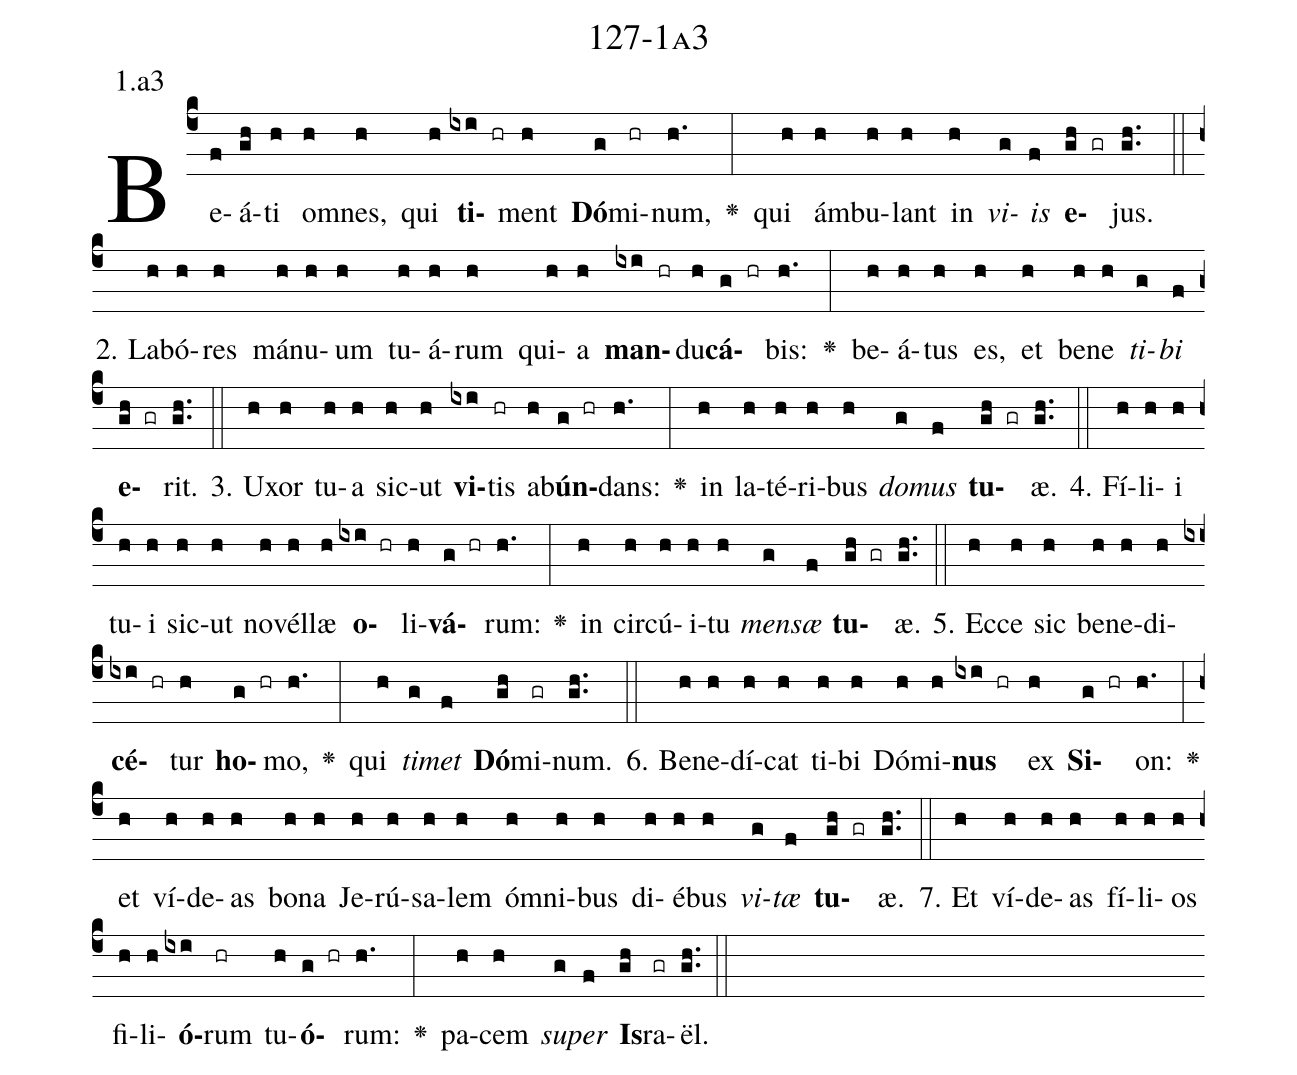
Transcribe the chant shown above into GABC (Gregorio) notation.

name: 127-1a3;
annotation: 1.a3;
%%
(c4)Be(f)á(gh)ti(h) om(h)nes,(h) qui(h) <b>ti</b>(ixi hr)ment(h) <b>Dó</b>(g)mi(hr)num,(h.) <v>\greheightstar</v>(:) qui(h) ám(h)bu(h)lant(h) in(h) <i>vi</i>(g)<i>is</i>(f) <b>e</b>(gh gr)jus.(gh..) (::)
2. La(h)bó(h)res(h) má(h)nu(h)um(h) tu(h)á(h)rum(h) qui(h)a(h) <b>man</b>(ixi hr)du(h)<b>cá</b>(g hr)bis:(h.) <v>\greheightstar</v>(:) be(h)á(h)tus(h) es,(h) et(h) be(h)ne(h) <i>ti</i>(g)<i>bi</i>(f) <b>e</b>(gh gr)rit.(gh..) (::)
3. U(h)xor(h) tu(h)a(h) sic(h)ut(h) <b>vi</b>(ixi)tis(hr) ab(h)<b>ún</b>(g hr)dans:(h.) <v>\greheightstar</v>(:) in(h) la(h)té(h)ri(h)bus(h) <i>do</i>(g)<i>mus</i>(f) <b>tu</b>(gh gr)æ.(gh..) (::)
4. Fí(h)li(h)i(h) tu(h)i(h) sic(h)ut(h) no(h)vél(h)læ(h) <b>o</b>(ixi hr)li(h)<b>vá</b>(g hr)rum:(h.) <v>\greheightstar</v>(:) in(h) cir(h)cú(h)i(h)tu(h) <i>men</i>(g)<i>sæ</i>(f) <b>tu</b>(gh gr)æ.(gh..) (::)
5. Ec(h)ce(h) sic(h) be(h)ne(h)di(h)<b>cé</b>(ixi hr)tur(h) <b>ho</b>(g hr)mo,(h.) <v>\greheightstar</v>(:) qui(h) <i>ti</i>(g)<i>met</i>(f) <b>Dó</b>(gh)mi(gr)num.(gh..) (::)
6. Be(h)ne(h)dí(h)cat(h) ti(h)bi(h) Dó(h)mi(h)<b>nus</b>(ixi hr) ex(h) <b>Si</b>(g hr)on:(h.) <v>\greheightstar</v>(:) et(h) ví(h)de(h)as(h) bo(h)na(h) Je(h)rú(h)sa(h)lem(h) óm(h)ni(h)bus(h) di(h)é(h)bus(h) <i>vi</i>(g)<i>tæ</i>(f) <b>tu</b>(gh gr)æ.(gh..) (::)
7. Et(h) ví(h)de(h)as(h) fí(h)li(h)os(h) fi(h)li(h)<b>ó</b>(ixi)rum(hr) tu(h)<b>ó</b>(g hr)rum:(h.) <v>\greheightstar</v>(:) pa(h)cem(h) <i>su</i>(g)<i>per</i>(f) <b>Is</b>(gh)ra(gr)ël.(gh..) (::)
